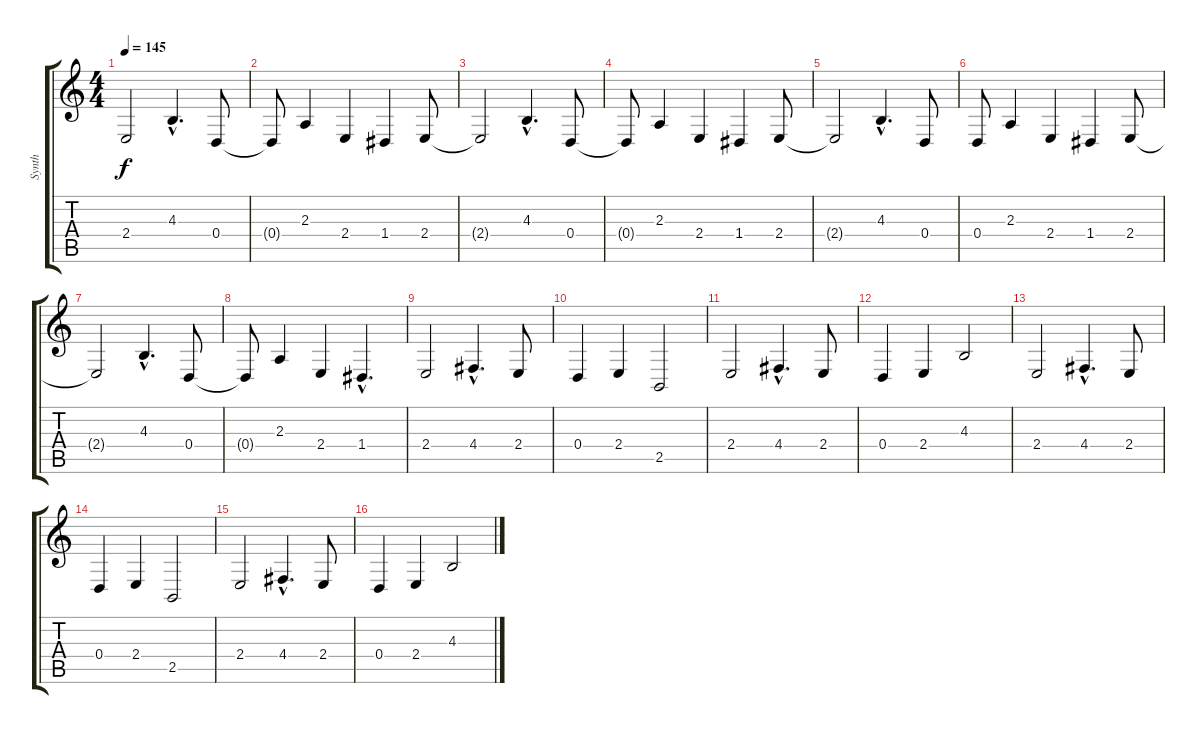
\track ("Synth" "Synth") {instrument pad4choir}
\staff {score tabs}
\tuning (E4 B3 G3 D3 A2 E2) {hide}
\ts (4 4)
\tempo 145
\clef g2
\ks c
2.4.2{dy f} 4.3{hac}.4{d} 0.4.8 |
0.4{t}.8 2.3.4 2.4.4 1.4.4 2.4.8 |
2.4{t}.2 4.3{hac}.4{d} 0.4.8 |
0.4{t}.8 2.3.4 2.4.4 1.4.4 2.4.8 |
2.4{t}.2 4.3{hac}.4{d} 0.4.8 |
0.4.8 2.3.4 2.4.4 1.4.4 2.4.8 |
2.4{t}.2 4.3{hac}.4{d} 0.4.8 |
0.4{t}.8 2.3.4 2.4.4 1.4{hac}.4{d} |
2.4.2 4.4{hac}.4{d} 2.4.8 |
0.4.4 2.4.4 2.5.2 |
2.4.2 4.4{hac}.4{d} 2.4.8 |
0.4.4 2.4.4 4.3.2 |
2.4.2 4.4{hac}.4{d} 2.4.8 |
0.4.4 2.4.4 2.5.2 |
2.4.2 4.4{hac}.4{d} 2.4.8 |
0.4.4 2.4.4 4.3.2
